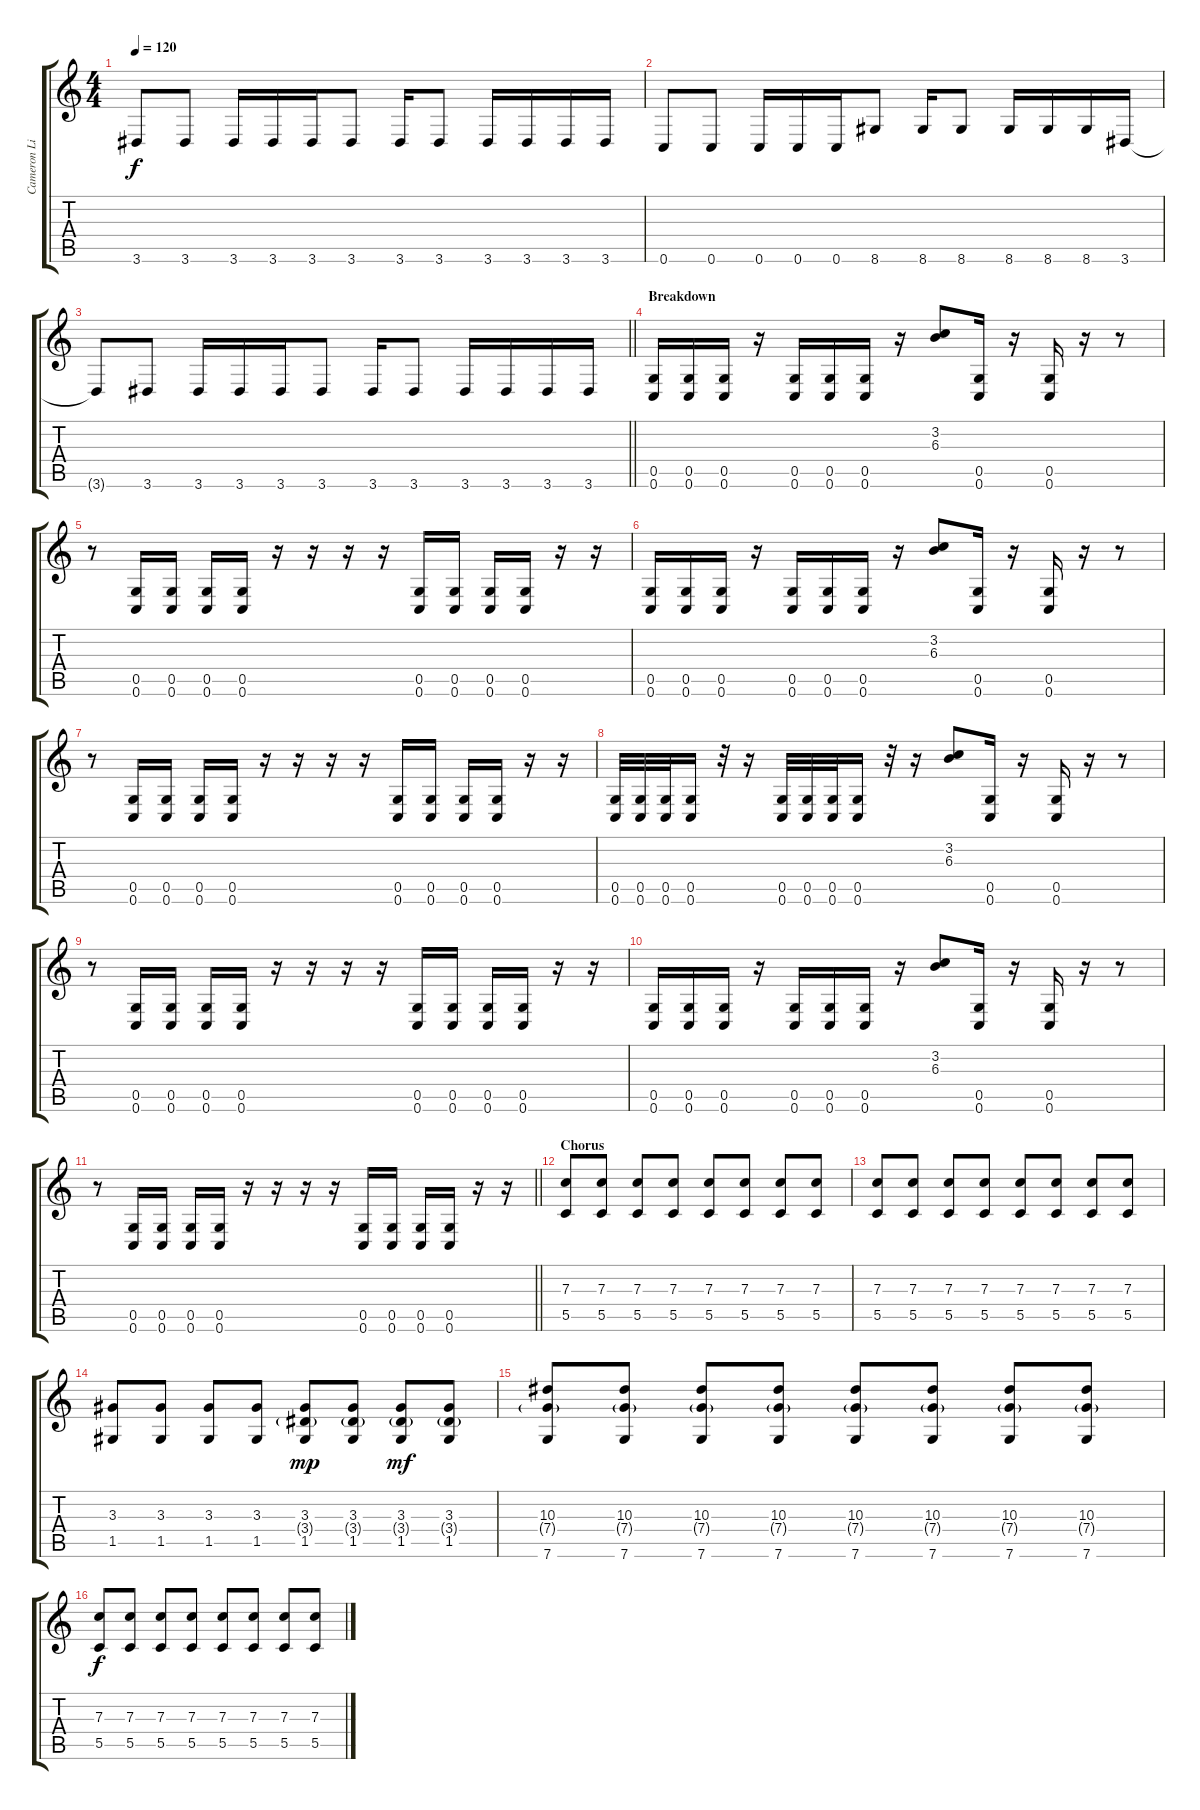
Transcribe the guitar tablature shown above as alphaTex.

\track ("Cameron Liddell" "Cameron Li") {instrument overdrivenguitar}
\staff {score tabs}
\tuning (D4 A3 F3 C3 G2 C2) {hide}
\ts (4 4)
\tempo 120
\clef g2
\ks c
3.6{t}.8{dy f} 3.6.8 3.6.16 3.6.16 3.6.16 3.6.8 3.6.16 3.6.8 3.6.16 3.6.16 3.6.16 3.6.16 |
0.6.8 0.6.8 0.6.16 0.6.16 0.6.16 8.6.8 8.6.16 8.6.8 8.6.16 8.6.16 8.6.16 3.6.16 |
\barLineRight lightlight
3.6{t}.8 3.6.8 3.6.16 3.6.16 3.6.16 3.6.8 3.6.16 3.6.8 3.6.16 3.6.16 3.6.16 3.6.16 |
\section ("" "Breakdown")
(0.5 0.6).16 (0.5 0.6).16 (0.5 0.6).16 r.16 (0.5 0.6).16 (0.5 0.6).16 (0.5 0.6).16 r.16 (3.2 6.3).8 (0.5 0.6).16 r.16 (0.5 0.6).16 r.16 r.8 |
r.8 (0.5 0.6).16 (0.5 0.6).16 (0.5 0.6).16 (0.5 0.6).16 r.16 r.16 r.16 r.16 (0.5 0.6).16 (0.5 0.6).16 (0.5 0.6).16 (0.5 0.6).16 r.16 r.16 |
(0.5 0.6).16 (0.5 0.6).16 (0.5 0.6).16 r.16 (0.5 0.6).16 (0.5 0.6).16 (0.5 0.6).16 r.16 (3.2 6.3).8 (0.5 0.6).16 r.16 (0.5 0.6).16 r.16 r.8 |
r.8 (0.5 0.6).16 (0.5 0.6).16 (0.5 0.6).16 (0.5 0.6).16 r.16 r.16 r.16 r.16 (0.5 0.6).16 (0.5 0.6).16 (0.5 0.6).16 (0.5 0.6).16 r.16 r.16 |
(0.5 0.6).32 (0.5 0.6).32 (0.5 0.6).32 (0.5 0.6).16 r.32 r.16 (0.5 0.6).32 (0.5 0.6).32 (0.5 0.6).32 (0.5 0.6).16 r.32 r.16 (3.2 6.3).8 (0.5 0.6).16 r.16 (0.5 0.6).16 r.16 r.8 |
r.8 (0.5 0.6).16 (0.5 0.6).16 (0.5 0.6).16 (0.5 0.6).16 r.16 r.16 r.16 r.16 (0.5 0.6).16 (0.5 0.6).16 (0.5 0.6).16 (0.5 0.6).16 r.16 r.16 |
(0.5 0.6).16 (0.5 0.6).16 (0.5 0.6).16 r.16 (0.5 0.6).16 (0.5 0.6).16 (0.5 0.6).16 r.16 (3.2 6.3).8 (0.5 0.6).16 r.16 (0.5 0.6).16 r.16 r.8 |
\barLineRight lightlight
r.8 (0.5 0.6).16 (0.5 0.6).16 (0.5 0.6).16 (0.5 0.6).16 r.16 r.16 r.16 r.16 (0.5 0.6).16 (0.5 0.6).16 (0.5 0.6).16 (0.5 0.6).16 r.16 r.16 |
\section ("" "Chorus")
(7.3 5.5).8 (7.3 5.5).8 (7.3 5.5).8 (7.3 5.5).8 (7.3 5.5).8 (7.3 5.5).8 (7.3 5.5).8 (7.3 5.5).8 |
(7.3 5.5).8 (7.3 5.5).8 (7.3 5.5).8 (7.3 5.5).8 (7.3 5.5).8 (7.3 5.5).8 (7.3 5.5).8 (7.3 5.5).8 |
(3.3 1.5).8 (3.3 1.5).8 (3.3 1.5).8 (3.3 1.5).8 (3.3 3.4{g} 1.5).8{dy mp} (3.3 3.4{g} 1.5).8 (3.3 3.4{g} 1.5).8{dy mf} (3.3 3.4{g} 1.5).8 |
(10.3 7.4{g} 7.6).8 (10.3 7.4{g} 7.6).8 (10.3 7.4{g} 7.6).8 (10.3 7.4{g} 7.6).8 (10.3 7.4{g} 7.6).8 (10.3 7.4{g} 7.6).8 (10.3 7.4{g} 7.6).8 (10.3 7.4{g} 7.6).8 |
(7.3 5.5).8{dy f} (7.3 5.5).8 (7.3 5.5).8 (7.3 5.5).8 (7.3 5.5).8 (7.3 5.5).8 (7.3 5.5).8 (7.3 5.5).8
